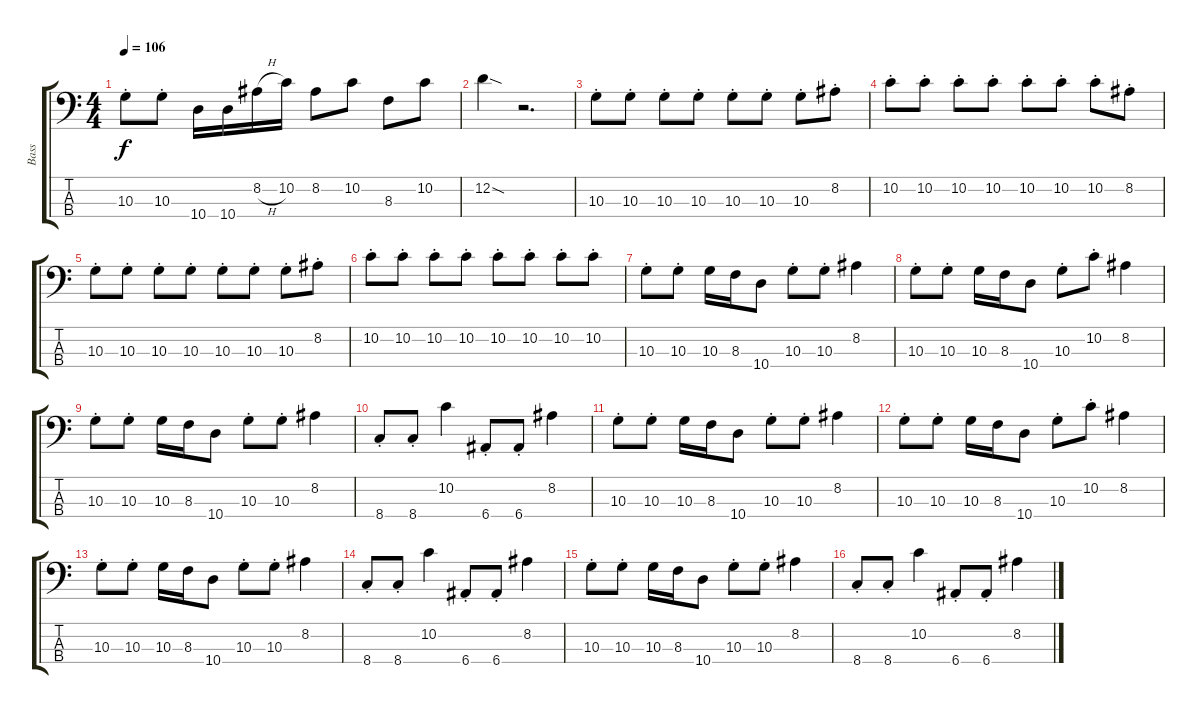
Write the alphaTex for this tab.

\track ("Bass" "Bass") {instrument electricbassfinger}
\staff {score tabs}
\tuning (G2 D2 A1 E1) {hide}
\ts (4 4)
\tempo 106
\clef f4
\ks c
10.3{st}.8{dy f} 10.3{st}.8 10.4.16 10.4.16 8.2{h}.16 10.2.16 8.2.8 10.2.8 8.3.8 10.2.8 |
12.2{sod}.4 r.2{d} |
10.3{st}.8 10.3{st}.8 10.3{st}.8 10.3{st}.8 10.3{st}.8 10.3{st}.8 10.3{st}.8 8.2{st}.8 |
10.2{st}.8 10.2{st}.8 10.2{st}.8 10.2{st}.8 10.2{st}.8 10.2{st}.8 10.2{st}.8 8.2{st}.8 |
10.3{st}.8 10.3{st}.8 10.3{st}.8 10.3{st}.8 10.3{st}.8 10.3{st}.8 10.3{st}.8 8.2{st}.8 |
10.2{st}.8 10.2{st}.8 10.2{st}.8 10.2{st}.8 10.2{st}.8 10.2{st}.8 10.2{st}.8 10.2{st}.8 |
10.3{st}.8 10.3{st}.8 10.3.16 8.3.16 10.4.8 10.3{st}.8 10.3{st}.8 8.2.4 |
10.3{st}.8 10.3{st}.8 10.3.16 8.3.16 10.4.8 10.3{st}.8 10.2{st}.8 8.2.4 |
10.3{st}.8 10.3{st}.8 10.3.16 8.3.16 10.4.8 10.3{st}.8 10.3{st}.8 8.2.4 |
8.4{st}.8 8.4{st}.8 10.2.4 6.4{st}.8 6.4{st}.8 8.2.4 |
10.3{st}.8 10.3{st}.8 10.3.16 8.3.16 10.4.8 10.3{st}.8 10.3{st}.8 8.2.4 |
10.3{st}.8 10.3{st}.8 10.3.16 8.3.16 10.4.8 10.3{st}.8 10.2{st}.8 8.2.4 |
10.3{st}.8 10.3{st}.8 10.3.16 8.3.16 10.4.8 10.3{st}.8 10.3{st}.8 8.2.4 |
8.4{st}.8 8.4{st}.8 10.2.4 6.4{st}.8 6.4{st}.8 8.2.4 |
10.3{st}.8 10.3{st}.8 10.3.16 8.3.16 10.4.8 10.3{st}.8 10.3{st}.8 8.2.4 |
8.4{st}.8 8.4{st}.8 10.2.4 6.4{st}.8 6.4{st}.8 8.2.4
